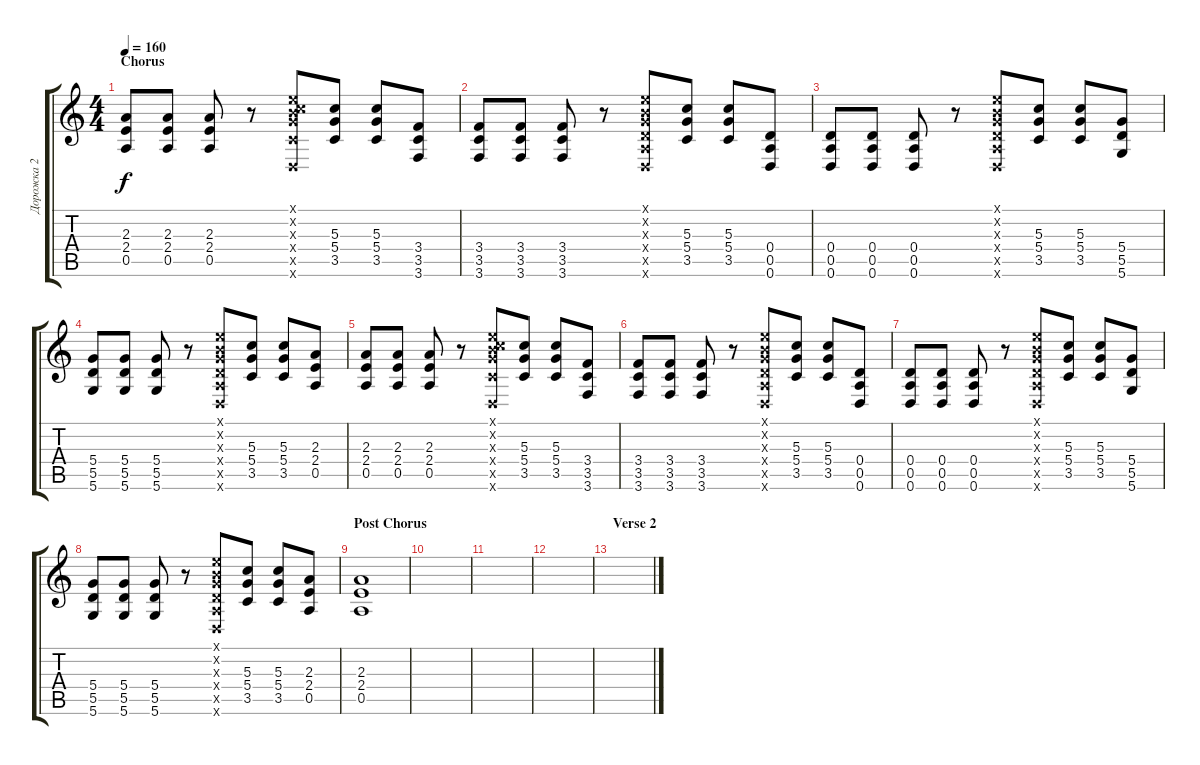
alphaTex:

\track ("Дорожка 2" "Дорожка 2") {instrument distortionguitar}
\staff {score tabs}
\tuning (E4 B3 G3 D3 A2 D2) {hide}
\ts (4 4)
\section ("" "Chorus")
\tempo 160
\clef g2
\ks c
(2.3 2.4 0.5).8{dy f} (2.3 2.4 0.5).8 (2.3 2.4 0.5).8 r.8 (0.1{x} 0.2{x} 5.3{x} 5.4{x} 3.5{x} 0.6{x}).8 (5.3 5.4 3.5).8 (5.3 5.4 3.5).8 (3.4 3.5 3.6).8 |
(3.4 3.5 3.6).8 (3.4 3.5 3.6).8 (3.4 3.5 3.6).8 r.8 (0.1{x} 0.2{x} 0.3{x} 0.4{x} 0.5{x} 0.6{x}).8 (5.3 5.4 3.5).8 (5.3 5.4 3.5).8 (0.4 0.5 0.6).8 |
(0.4 0.5 0.6).8 (0.4 0.5 0.6).8 (0.4 0.5 0.6).8 r.8 (0.1{x} 0.2{x} 0.3{x} 0.4{x} 0.5{x} 0.6{x}).8 (5.3 5.4 3.5).8 (5.3 5.4 3.5).8 (5.4 5.5 5.6).8 |
(5.4 5.5 5.6).8 (5.4 5.5 5.6).8 (5.4 5.5 5.6).8 r.8 (0.1{x} 0.2{x} 0.3{x} 0.4{x} 0.5{x} 0.6{x}).8 (5.3 5.4 3.5).8 (5.3 5.4 3.5).8 (2.3 2.4 0.5).8 |
(2.3 2.4 0.5).8 (2.3 2.4 0.5).8 (2.3 2.4 0.5).8 r.8 (0.1{x} 0.2{x} 5.3{x} 5.4{x} 3.5{x} 0.6{x}).8 (5.3 5.4 3.5).8 (5.3 5.4 3.5).8 (3.4 3.5 3.6).8 |
(3.4 3.5 3.6).8 (3.4 3.5 3.6).8 (3.4 3.5 3.6).8 r.8 (0.1{x} 0.2{x} 0.3{x} 0.4{x} 0.5{x} 0.6{x}).8 (5.3 5.4 3.5).8 (5.3 5.4 3.5).8 (0.4 0.5 0.6).8 |
(0.4 0.5 0.6).8 (0.4 0.5 0.6).8 (0.4 0.5 0.6).8 r.8 (0.1{x} 0.2{x} 0.3{x} 0.4{x} 0.5{x} 0.6{x}).8 (5.3 5.4 3.5).8 (5.3 5.4 3.5).8 (5.4 5.5 5.6).8 |
(5.4 5.5 5.6).8 (5.4 5.5 5.6).8 (5.4 5.5 5.6).8 r.8 (0.1{x} 0.2{x} 0.3{x} 0.4{x} 0.5{x} 0.6{x}).8 (5.3 5.4 3.5).8 (5.3 5.4 3.5).8 (2.3 2.4 0.5).8 |
\section ("" "Post Chorus")
(2.3 2.4 0.5).1 |
|
|
|
\section ("" "Verse 2")
